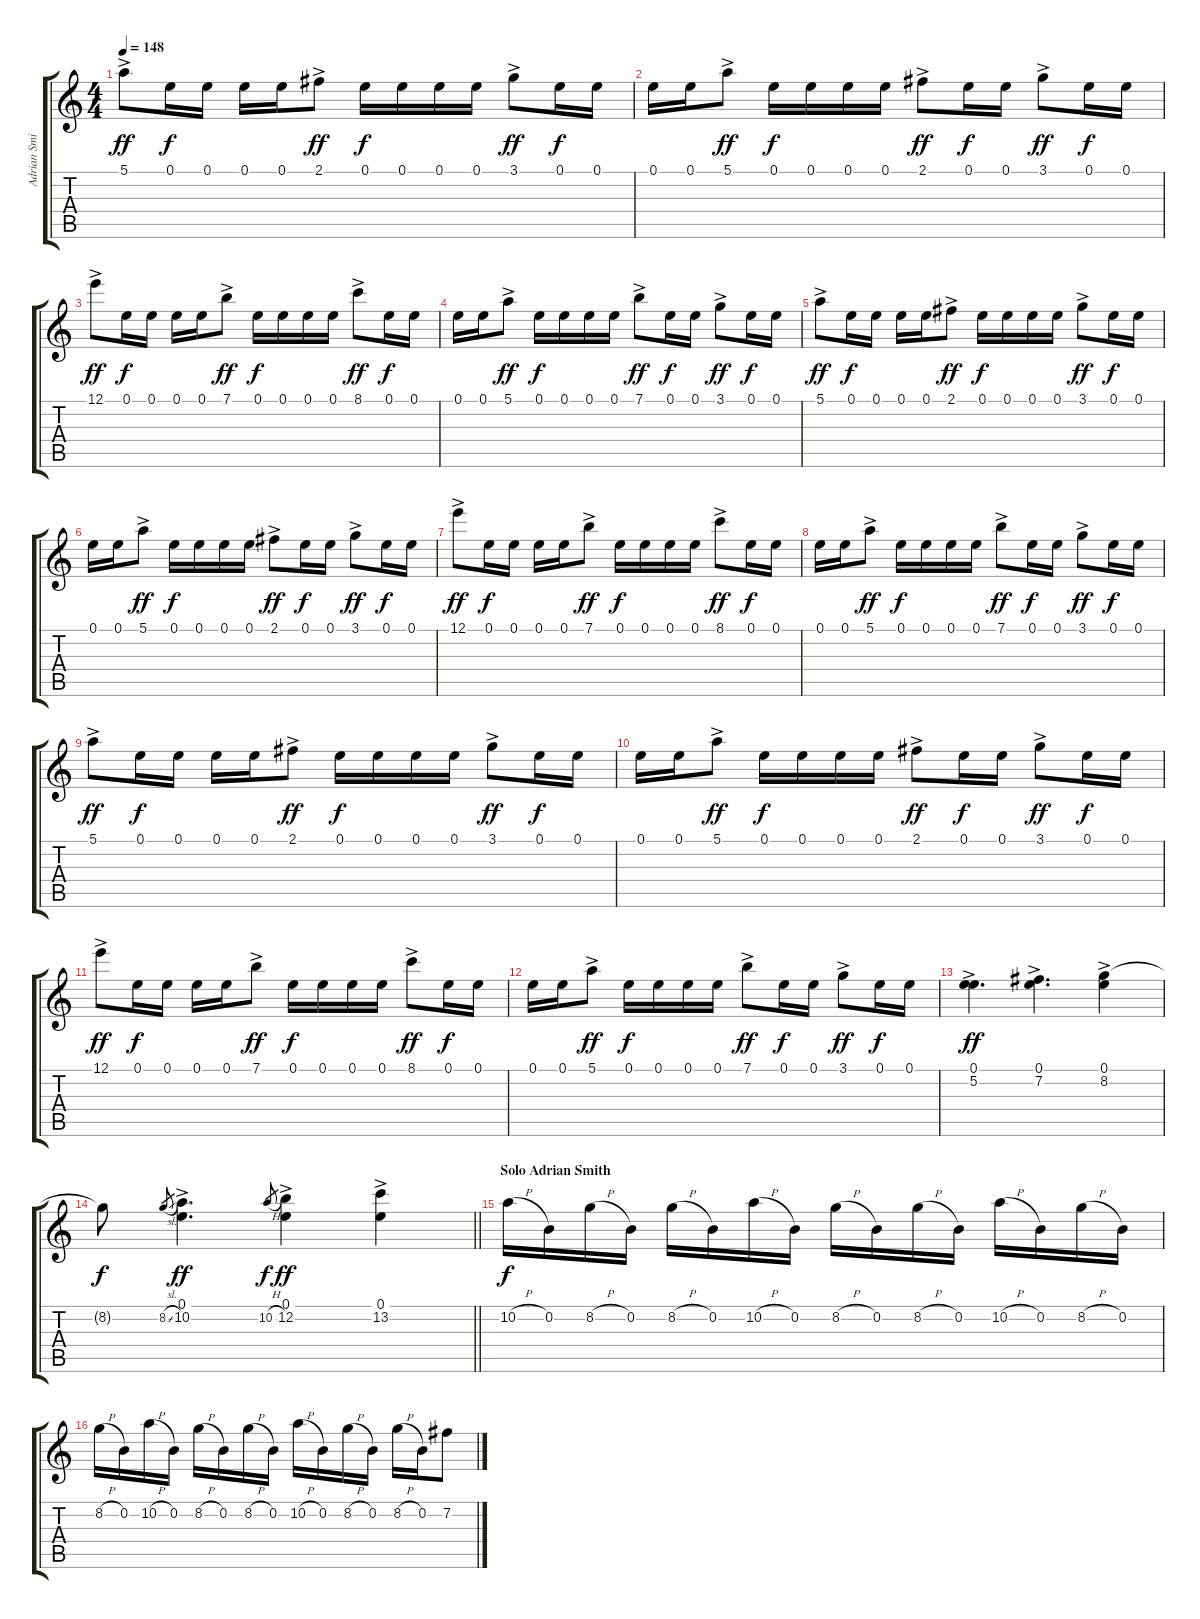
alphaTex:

\track ("Adrian Smith" "Adrian Smi") {instrument distortionguitar}
\staff {score tabs}
\tuning (E4 B3 G3 D3 A2 E2) {hide}
\ts (4 4)
\tempo 148
\clef g2
\ks c
5.1{ac}.8{dy ff} 0.1.16{dy f} 0.1.16 0.1.16 0.1.16 2.1{ac}.8{dy ff} 0.1.16{dy f} 0.1.16 0.1.16 0.1.16 3.1{ac}.8{dy ff} 0.1.16{dy f} 0.1.16 |
0.1.16 0.1.16 5.1{ac}.8{dy ff} 0.1.16{dy f} 0.1.16 0.1.16 0.1.16 2.1{ac}.8{dy ff} 0.1.16{dy f} 0.1.16 3.1{ac}.8{dy ff} 0.1.16{dy f} 0.1.16 |
12.1{ac}.8{dy ff} 0.1.16{dy f} 0.1.16 0.1.16 0.1.16 7.1{ac}.8{dy ff} 0.1.16{dy f} 0.1.16 0.1.16 0.1.16 8.1{ac}.8{dy ff} 0.1.16{dy f} 0.1.16 |
0.1.16 0.1.16 5.1{ac}.8{dy ff} 0.1.16{dy f} 0.1.16 0.1.16 0.1.16 7.1{ac}.8{dy ff} 0.1.16{dy f} 0.1.16 3.1{ac}.8{dy ff} 0.1.16{dy f} 0.1.16 |
5.1{ac}.8{dy ff} 0.1.16{dy f} 0.1.16 0.1.16 0.1.16 2.1{ac}.8{dy ff} 0.1.16{dy f} 0.1.16 0.1.16 0.1.16 3.1{ac}.8{dy ff} 0.1.16{dy f} 0.1.16 |
0.1.16 0.1.16 5.1{ac}.8{dy ff} 0.1.16{dy f} 0.1.16 0.1.16 0.1.16 2.1{ac}.8{dy ff} 0.1.16{dy f} 0.1.16 3.1{ac}.8{dy ff} 0.1.16{dy f} 0.1.16 |
12.1{ac}.8{dy ff} 0.1.16{dy f} 0.1.16 0.1.16 0.1.16 7.1{ac}.8{dy ff} 0.1.16{dy f} 0.1.16 0.1.16 0.1.16 8.1{ac}.8{dy ff} 0.1.16{dy f} 0.1.16 |
0.1.16 0.1.16 5.1{ac}.8{dy ff} 0.1.16{dy f} 0.1.16 0.1.16 0.1.16 7.1{ac}.8{dy ff} 0.1.16{dy f} 0.1.16 3.1{ac}.8{dy ff} 0.1.16{dy f} 0.1.16 |
5.1{ac}.8{dy ff} 0.1.16{dy f} 0.1.16 0.1.16 0.1.16 2.1{ac}.8{dy ff} 0.1.16{dy f} 0.1.16 0.1.16 0.1.16 3.1{ac}.8{dy ff} 0.1.16{dy f} 0.1.16 |
0.1.16 0.1.16 5.1{ac}.8{dy ff} 0.1.16{dy f} 0.1.16 0.1.16 0.1.16 2.1{ac}.8{dy ff} 0.1.16{dy f} 0.1.16 3.1{ac}.8{dy ff} 0.1.16{dy f} 0.1.16 |
12.1{ac}.8{dy ff} 0.1.16{dy f} 0.1.16 0.1.16 0.1.16 7.1{ac}.8{dy ff} 0.1.16{dy f} 0.1.16 0.1.16 0.1.16 8.1{ac}.8{dy ff} 0.1.16{dy f} 0.1.16 |
0.1.16 0.1.16 5.1{ac}.8{dy ff} 0.1.16{dy f} 0.1.16 0.1.16 0.1.16 7.1{ac}.8{dy ff} 0.1.16{dy f} 0.1.16 3.1{ac}.8{dy ff} 0.1.16{dy f} 0.1.16 |
(0.1 5.2{ac}).4{d dy ff} (0.1 7.2{ac}).4{d} (0.1 8.2{ac}).4 |
\barLineRight lightlight
8.2{t}.8{dy f} 8.2{sl}.8{gr} (0.1 10.2{ac}).4{d dy ff} 10.2{h}.8{gr dy f} (0.1 12.2{ac}).4{dy ff} (0.1 13.2{ac}).4 |
\section ("" "Solo Adrian Smith")
10.2{h}.16{dy f volume 16} 0.2.16 8.2{h}.16 0.2.16 8.2{h}.16 0.2.16 10.2{h}.16 0.2.16 8.2{h}.16 0.2.16 8.2{h}.16 0.2.16 10.2{h}.16 0.2.16 8.2{h}.16 0.2.16 |
8.2{h}.16 0.2.16 10.2{h}.16 0.2.16 8.2{h}.16 0.2.16 8.2{h}.16 0.2.16 10.2{h}.16 0.2.16 8.2{h}.16 0.2.16 8.2{h}.16 0.2.16 7.2.8
